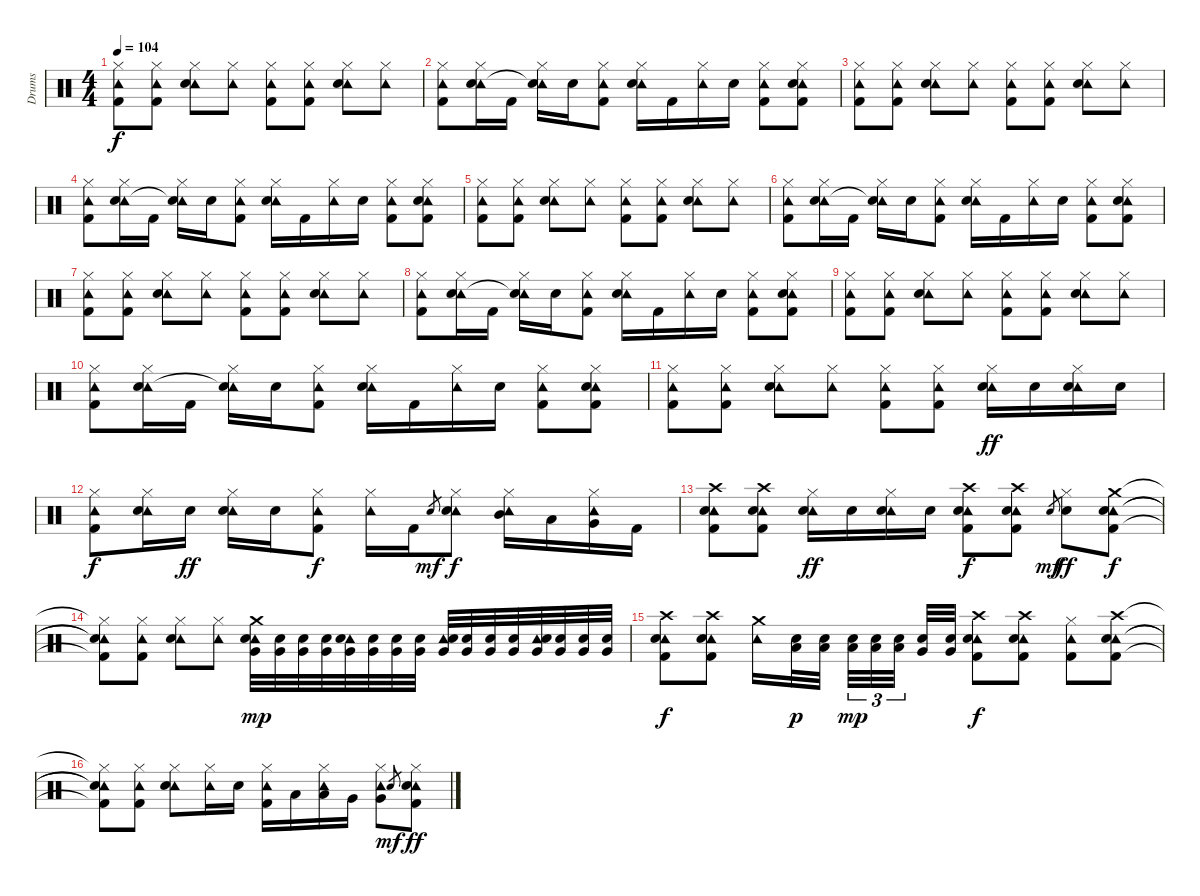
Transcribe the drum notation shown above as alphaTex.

\track ("Drums" "Drums") {instrument percussion}
\staff {score}
\articulation defaults
\ts (4 4)
\tempo 104
\clef neutral
\ks c
("Hi-Hat (closed)" "Tambourine (hit)" "Kick (hit) 2").8{dy f} ("Hi-Hat (closed)" "Tambourine (hit)" "Kick (hit) 2").8 ("Hi-Hat (closed)" "Tambourine (hit)" "Electric Snare (hit)").8 ("Hi-Hat (closed)" "Tambourine (hit)").8 ("Hi-Hat (closed)" "Tambourine (hit)" "Kick (hit) 2").8 ("Hi-Hat (closed)" "Tambourine (hit)" "Kick (hit) 2").8 ("Hi-Hat (closed)" "Tambourine (hit)" "Electric Snare (hit)").8 ("Hi-Hat (closed)" "Tambourine (hit)").8 |
("Hi-Hat (closed)" "Tambourine (hit)" "Kick (hit) 2").8 ("Hi-Hat (closed)" "Tambourine (hit)" "Electric Snare (hit)").16 "Kick (hit) 2".16 ("Hi-Hat (closed)" "Tambourine (hit)" "Snare (hit)"{t}).16 "Electric Snare (hit)".16 ("Hi-Hat (closed)" "Tambourine (hit)" "Kick (hit) 2").8 ("Hi-Hat (closed)" "Tambourine (hit)" "Electric Snare (hit)").16 "Kick (hit) 2".16 ("Hi-Hat (closed)" "Tambourine (hit)").16 "Electric Snare (hit)".16 ("Hi-Hat (closed)" "Tambourine (hit)" "Kick (hit) 2").8 ("Hi-Hat (closed)" "Tambourine (hit)" "Electric Snare (hit)" "Kick (hit) 2").8 |
("Hi-Hat (closed)" "Tambourine (hit)" "Kick (hit) 2").8 ("Hi-Hat (closed)" "Tambourine (hit)" "Kick (hit) 2").8 ("Hi-Hat (closed)" "Tambourine (hit)" "Electric Snare (hit)").8 ("Hi-Hat (closed)" "Tambourine (hit)").8 ("Hi-Hat (closed)" "Tambourine (hit)" "Kick (hit) 2").8 ("Hi-Hat (closed)" "Tambourine (hit)" "Kick (hit) 2").8 ("Hi-Hat (closed)" "Tambourine (hit)" "Electric Snare (hit)").8 ("Hi-Hat (closed)" "Tambourine (hit)").8 |
("Hi-Hat (closed)" "Tambourine (hit)" "Kick (hit) 2").8 ("Hi-Hat (closed)" "Tambourine (hit)" "Electric Snare (hit)").16 "Kick (hit) 2".16 ("Hi-Hat (closed)" "Tambourine (hit)" "Snare (hit)"{t}).16 "Electric Snare (hit)".16 ("Hi-Hat (closed)" "Tambourine (hit)" "Kick (hit) 2").8 ("Hi-Hat (closed)" "Tambourine (hit)" "Electric Snare (hit)").16 "Kick (hit) 2".16 ("Hi-Hat (closed)" "Tambourine (hit)").16 "Electric Snare (hit)".16 ("Hi-Hat (closed)" "Tambourine (hit)" "Kick (hit) 2").8 ("Hi-Hat (closed)" "Tambourine (hit)" "Electric Snare (hit)" "Kick (hit) 2").8 |
("Hi-Hat (closed)" "Tambourine (hit)" "Kick (hit) 2").8 ("Hi-Hat (closed)" "Tambourine (hit)" "Kick (hit) 2").8 ("Hi-Hat (closed)" "Tambourine (hit)" "Electric Snare (hit)").8 ("Hi-Hat (closed)" "Tambourine (hit)").8 ("Hi-Hat (closed)" "Tambourine (hit)" "Kick (hit) 2").8 ("Hi-Hat (closed)" "Tambourine (hit)" "Kick (hit) 2").8 ("Hi-Hat (closed)" "Tambourine (hit)" "Electric Snare (hit)").8 ("Hi-Hat (closed)" "Tambourine (hit)").8 |
("Hi-Hat (closed)" "Tambourine (hit)" "Kick (hit) 2").8 ("Hi-Hat (closed)" "Tambourine (hit)" "Electric Snare (hit)").16 "Kick (hit) 2".16 ("Hi-Hat (closed)" "Tambourine (hit)" "Snare (hit)"{t}).16 "Electric Snare (hit)".16 ("Hi-Hat (closed)" "Tambourine (hit)" "Kick (hit) 2").8 ("Hi-Hat (closed)" "Tambourine (hit)" "Electric Snare (hit)").16 "Kick (hit) 2".16 ("Hi-Hat (closed)" "Tambourine (hit)").16 "Electric Snare (hit)".16 ("Hi-Hat (closed)" "Tambourine (hit)" "Kick (hit) 2").8 ("Hi-Hat (closed)" "Tambourine (hit)" "Electric Snare (hit)" "Kick (hit) 2").8 |
("Hi-Hat (closed)" "Tambourine (hit)" "Kick (hit) 2").8 ("Hi-Hat (closed)" "Tambourine (hit)" "Kick (hit) 2").8 ("Hi-Hat (closed)" "Tambourine (hit)" "Electric Snare (hit)").8 ("Hi-Hat (closed)" "Tambourine (hit)").8 ("Hi-Hat (closed)" "Tambourine (hit)" "Kick (hit) 2").8 ("Hi-Hat (closed)" "Tambourine (hit)" "Kick (hit) 2").8 ("Hi-Hat (closed)" "Tambourine (hit)" "Electric Snare (hit)").8 ("Hi-Hat (closed)" "Tambourine (hit)").8 |
("Hi-Hat (closed)" "Tambourine (hit)" "Kick (hit) 2").8 ("Hi-Hat (closed)" "Tambourine (hit)" "Electric Snare (hit)").16 "Kick (hit) 2".16 ("Hi-Hat (closed)" "Tambourine (hit)" "Snare (hit)"{t}).16 "Electric Snare (hit)".16 ("Hi-Hat (closed)" "Tambourine (hit)" "Kick (hit) 2").8 ("Hi-Hat (closed)" "Tambourine (hit)" "Electric Snare (hit)").16 "Kick (hit) 2".16 ("Hi-Hat (closed)" "Tambourine (hit)").16 "Electric Snare (hit)".16 ("Hi-Hat (closed)" "Tambourine (hit)" "Kick (hit) 2").8 ("Hi-Hat (closed)" "Tambourine (hit)" "Electric Snare (hit)" "Kick (hit) 2").8 |
("Hi-Hat (closed)" "Tambourine (hit)" "Kick (hit) 2").8 ("Hi-Hat (closed)" "Tambourine (hit)" "Kick (hit) 2").8 ("Hi-Hat (closed)" "Tambourine (hit)" "Electric Snare (hit)").8 ("Hi-Hat (closed)" "Tambourine (hit)").8 ("Hi-Hat (closed)" "Tambourine (hit)" "Kick (hit) 2").8 ("Hi-Hat (closed)" "Tambourine (hit)" "Kick (hit) 2").8 ("Hi-Hat (closed)" "Tambourine (hit)" "Electric Snare (hit)").8 ("Hi-Hat (closed)" "Tambourine (hit)").8 |
("Hi-Hat (closed)" "Tambourine (hit)" "Kick (hit) 2").8 ("Hi-Hat (closed)" "Tambourine (hit)" "Electric Snare (hit)").16 "Kick (hit) 2".16 ("Hi-Hat (closed)" "Tambourine (hit)" "Snare (hit)"{t}).16 "Electric Snare (hit)".16 ("Hi-Hat (closed)" "Tambourine (hit)" "Kick (hit) 2").8 ("Hi-Hat (closed)" "Tambourine (hit)" "Electric Snare (hit)").16 "Kick (hit) 2".16 ("Hi-Hat (closed)" "Tambourine (hit)").16 "Electric Snare (hit)".16 ("Hi-Hat (closed)" "Tambourine (hit)" "Kick (hit) 2").8 ("Hi-Hat (closed)" "Tambourine (hit)" "Electric Snare (hit)" "Kick (hit) 2").8 |
("Hi-Hat (closed)" "Tambourine (hit)" "Kick (hit) 2").8 ("Hi-Hat (closed)" "Tambourine (hit)" "Kick (hit) 2").8 ("Hi-Hat (closed)" "Tambourine (hit)" "Electric Snare (hit)").8 ("Hi-Hat (closed)" "Tambourine (hit)").8 ("Hi-Hat (closed)" "Tambourine (hit)" "Kick (hit) 2").8 ("Hi-Hat (closed)" "Tambourine (hit)" "Kick (hit) 2").8 ("Hi-Hat (closed)" "Tambourine (hit)" "Electric Snare (hit)").16{dy ff} "Electric Snare (hit)".16 ("Hi-Hat (closed)" "Tambourine (hit)" "Electric Snare (hit)").16 "Electric Snare (hit)".16 |
("Hi-Hat (closed)" "Tambourine (hit)" "Kick (hit) 2").8{dy f} ("Hi-Hat (closed)" "Tambourine (hit)" "Electric Snare (hit)").16 "Electric Snare (hit)".16{dy ff} ("Hi-Hat (closed)" "Tambourine (hit)" "Electric Snare (hit)").16 "Electric Snare (hit)".16 ("Hi-Hat (closed)" "Tambourine (hit)" "Kick (hit) 2").8{dy f} ("Hi-Hat (closed)" "Tambourine (hit)").16 "Kick (hit) 2".16 "Electric Snare (hit)".8{gr dy mf} ("Hi-Hat (closed)" "Tambourine (hit)" "Electric Snare (hit)").8{dy f} ("Hi-Hat (closed)" "Tambourine (hit)" "Mid Tom (hit)").16 "Low Tom (hit)".16 ("Hi-Hat (closed)" "Tambourine (hit)" "Very Low Tom (hit)").16 "Kick (hit) 2".16 |
("Crash high (hit)" "Tambourine (hit)" "Electric Snare (hit)" "Kick (hit) 2").8 ("Crash high (hit)" "Tambourine (hit)" "Electric Snare (hit)" "Kick (hit) 2").8 ("Hi-Hat (closed)" "Tambourine (hit)" "Electric Snare (hit)").16{dy ff} "Electric Snare (hit)".16 ("Hi-Hat (closed)" "Tambourine (hit)" "Electric Snare (hit)").16 "Electric Snare (hit)".16 ("Crash high (hit)" "Tambourine (hit)" "Electric Snare (hit)" "Kick (hit) 2").8{dy f} ("Crash high (hit)" "Tambourine (hit)" "Electric Snare (hit)" "Kick (hit) 2").8 "Electric Snare (hit)".8{gr dy mf} ("Hi-Hat (closed)" "Electric Snare (hit)").8{dy ff} ("Crash medium (hit)" "Tambourine (hit)" "Electric Snare (hit)" "Kick (hit) 2").8{dy f} |
("Hi-Hat (closed)"{t} "Tambourine (hit)"{t} "Snare (hit)"{t} "Kick (hit) 2"{t}).8 ("Hi-Hat (closed)" "Tambourine (hit)" "Kick (hit) 2").8 ("Hi-Hat (closed)" "Tambourine (hit)" "Electric Snare (hit)").8 ("Hi-Hat (closed)" "Tambourine (hit)").8 ("Crash medium (hit)" "Tambourine (hit)" "Electric Snare (hit)" "Very Low Tom (hit)").32{dy mp} ("Electric Snare (hit)" "Very Low Tom (hit)").32 ("Electric Snare (hit)" "Very Low Tom (hit)").32 ("Electric Snare (hit)" "Very Low Tom (hit)").32 ("Tambourine (hit)" "Electric Snare (hit)" "Very Low Tom (hit)").32 ("Electric Snare (hit)" "Very Low Tom (hit)").32 ("Electric Snare (hit)" "Very Low Tom (hit)").32 ("Electric Snare (hit)" "Very Low Tom (hit)").32 ("Tambourine (hit)" "Electric Snare (hit)" "Very Low Tom (hit)").32 ("Electric Snare (hit)" "Very Low Tom (hit)").32 ("Electric Snare (hit)" "Very Low Tom (hit)").32 ("Electric Snare (hit)" "Very Low Tom (hit)").32 ("Tambourine (hit)" "Electric Snare (hit)" "Very Low Tom (hit)").32 ("Electric Snare (hit)" "Very Low Tom (hit)").32 ("Electric Snare (hit)" "Very Low Tom (hit)").32 ("Electric Snare (hit)" "Very Low Tom (hit)").32 |
("Crash high (hit)" "Tambourine (hit)" "Electric Snare (hit)" "Kick (hit) 2").8{dy f} ("Crash high (hit)" "Tambourine (hit)" "Electric Snare (hit)" "Kick (hit) 2").8 ("Crash medium (hit)" "Tambourine (hit)").16 ("Electric Snare (hit)" "Low Tom (hit)").32{dy p} ("Electric Snare (hit)" "Low Tom (hit)").32{beam splitsecondary} ("Electric Snare (hit)" "Low Tom (hit)").32{tu (3 2) dy mp} ("Electric Snare (hit)" "Low Tom (hit)").32{tu (3 2)} ("Electric Snare (hit)" "Low Tom (hit)").32{tu (3 2) beam splitsecondary} ("Electric Snare (hit)" "Very Low Tom (hit)").32 ("Electric Snare (hit)" "Very Low Tom (hit)").32 ("Crash high (hit)" "Tambourine (hit)" "Electric Snare (hit)" "Kick (hit) 2").8{dy f} ("Crash high (hit)" "Tambourine (hit)" "Electric Snare (hit)" "Kick (hit) 2").8 ("Hi-Hat (closed)" "Tambourine (hit)" "Kick (hit) 2").8 ("Crash high (hit)" "Tambourine (hit)" "Electric Snare (hit)" "Kick (hit) 2").8 |
("Hi-Hat (closed)"{t} "Tambourine (hit)"{t} "Snare (hit)"{t} "Kick (hit) 2"{t}).8 ("Hi-Hat (closed)" "Tambourine (hit)" "Kick (hit) 2").8 ("Hi-Hat (closed)" "Tambourine (hit)" "Electric Snare (hit)").8 ("Hi-Hat (closed)" "Tambourine (hit)").16 "Electric Snare (hit)".16 ("Hi-Hat (closed)" "Tambourine (hit)" "Kick (hit) 2").16 "Low Tom (hit)".16 ("Hi-Hat (closed)" "Tambourine (hit)" "Low Tom (hit)").16 "Very Low Tom (hit)".16 ("Hi-Hat (closed)" "Tambourine (hit)" "Very Low Tom (hit)").8 "Electric Snare (hit)".8{gr dy mf} ("Hi-Hat (closed)" "Tambourine (hit)" "Electric Snare (hit)" "Kick (hit) 2").8{dy ff}
